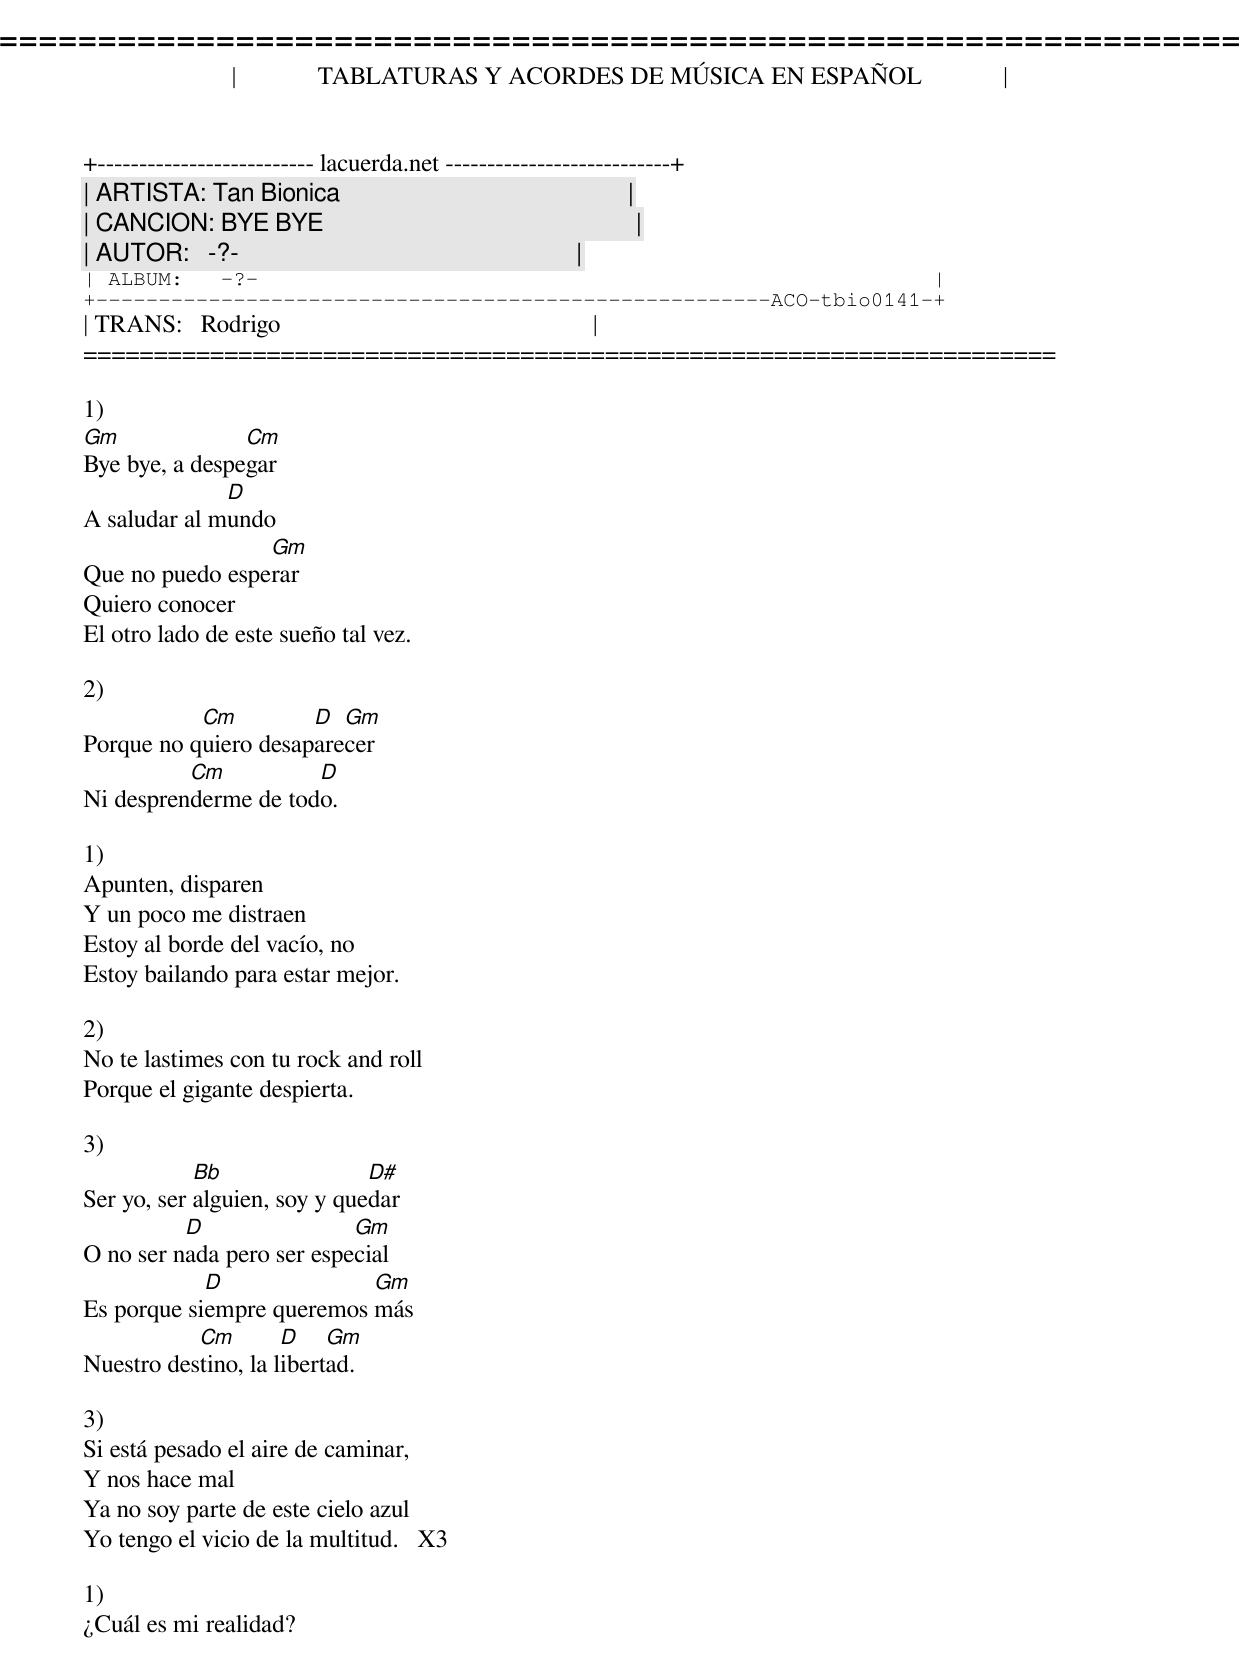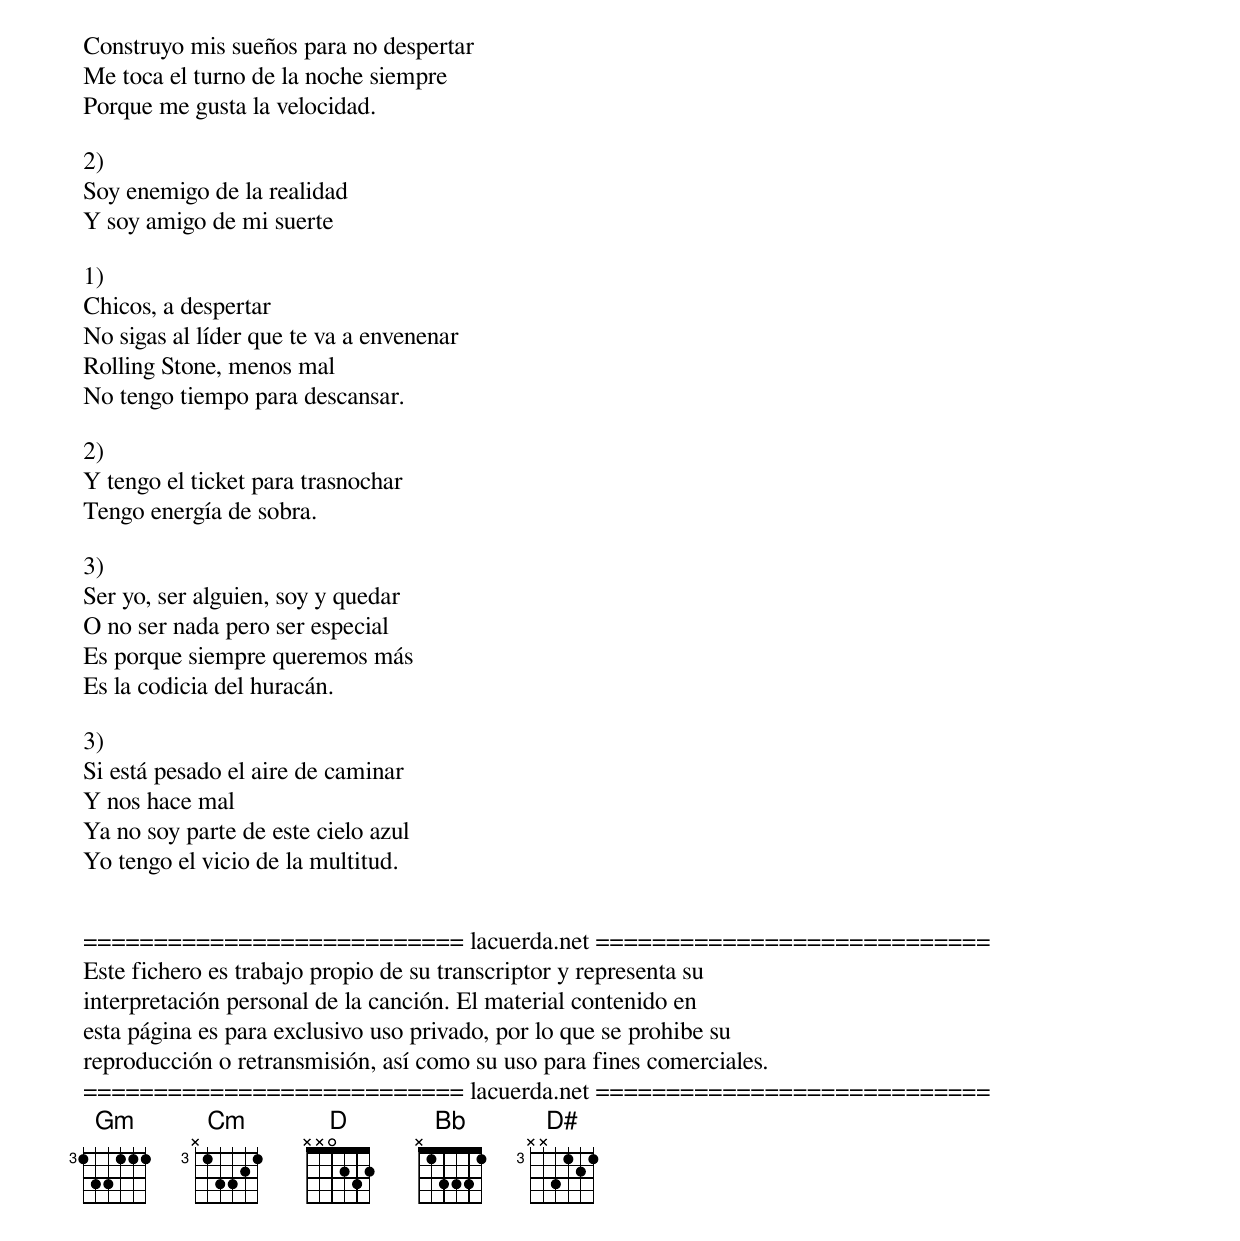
=====================================================================
|             TABLATURAS Y ACORDES DE MÚSICA EN ESPAÑOL             |
+-------------------------- lacuerda.net ---------------------------+
| ARTISTA: Tan Bionica                                              |
| CANCION: BYE BYE                                                  |
| AUTOR:   -?-                                                      |
| ALBUM:   -?-                                                      |
+------------------------------------------------------ACO-tbio0141-+
| TRANS:   Rodrigo                                                  |
=====================================================================

1)
Gm              Cm
Bye bye, a despegar
              D
A saludar al mundo
                 Gm
Que no puedo esperar
Quiero conocer
El otro lado de este sueño tal vez.

2)
           Cm         D  Gm
Porque no quiero desaparecer
          Cm          D
Ni desprenderme de todo.

1)
Apunten, disparen
Y un poco me distraen
Estoy al borde del vacío, no
Estoy bailando para estar mejor.

2)
No te lastimes con tu rock and roll
Porque el gigante despierta.

3)
            Bb                D#
Ser yo, ser alguien, soy y quedar
          D                Gm
O no ser nada pero ser especial
            D              Gm
Es porque siempre queremos más
           Cm        D    Gm
Nuestro destino, la libertad.

3)
Si está pesado el aire de caminar,
Y nos hace mal
Ya no soy parte de este cielo azul
Yo tengo el vicio de la multitud.   X3

1)
¿Cuál es mi realidad?
Construyo mis sueños para no despertar
Me toca el turno de la noche siempre
Porque me gusta la velocidad.

2)
Soy enemigo de la realidad
Y soy amigo de mi suerte

1)
Chicos, a despertar
No sigas al líder que te va a envenenar
Rolling Stone, menos mal
No tengo tiempo para descansar.

2)
Y tengo el ticket para trasnochar
Tengo energía de sobra.

3)
Ser yo, ser alguien, soy y quedar
O no ser nada pero ser especial
Es porque siempre queremos más
Es la codicia del huracán.

3)
Si está pesado el aire de caminar
Y nos hace mal
Ya no soy parte de este cielo azul
Yo tengo el vicio de la multitud.


=========================== lacuerda.net ============================
Este fichero es trabajo propio de su transcriptor y representa su
interpretación personal de la canción. El material contenido en
esta página es para exclusivo uso privado, por lo que se prohibe su
reproducción o retransmisión, así como su uso para fines comerciales.
=========================== lacuerda.net ============================
